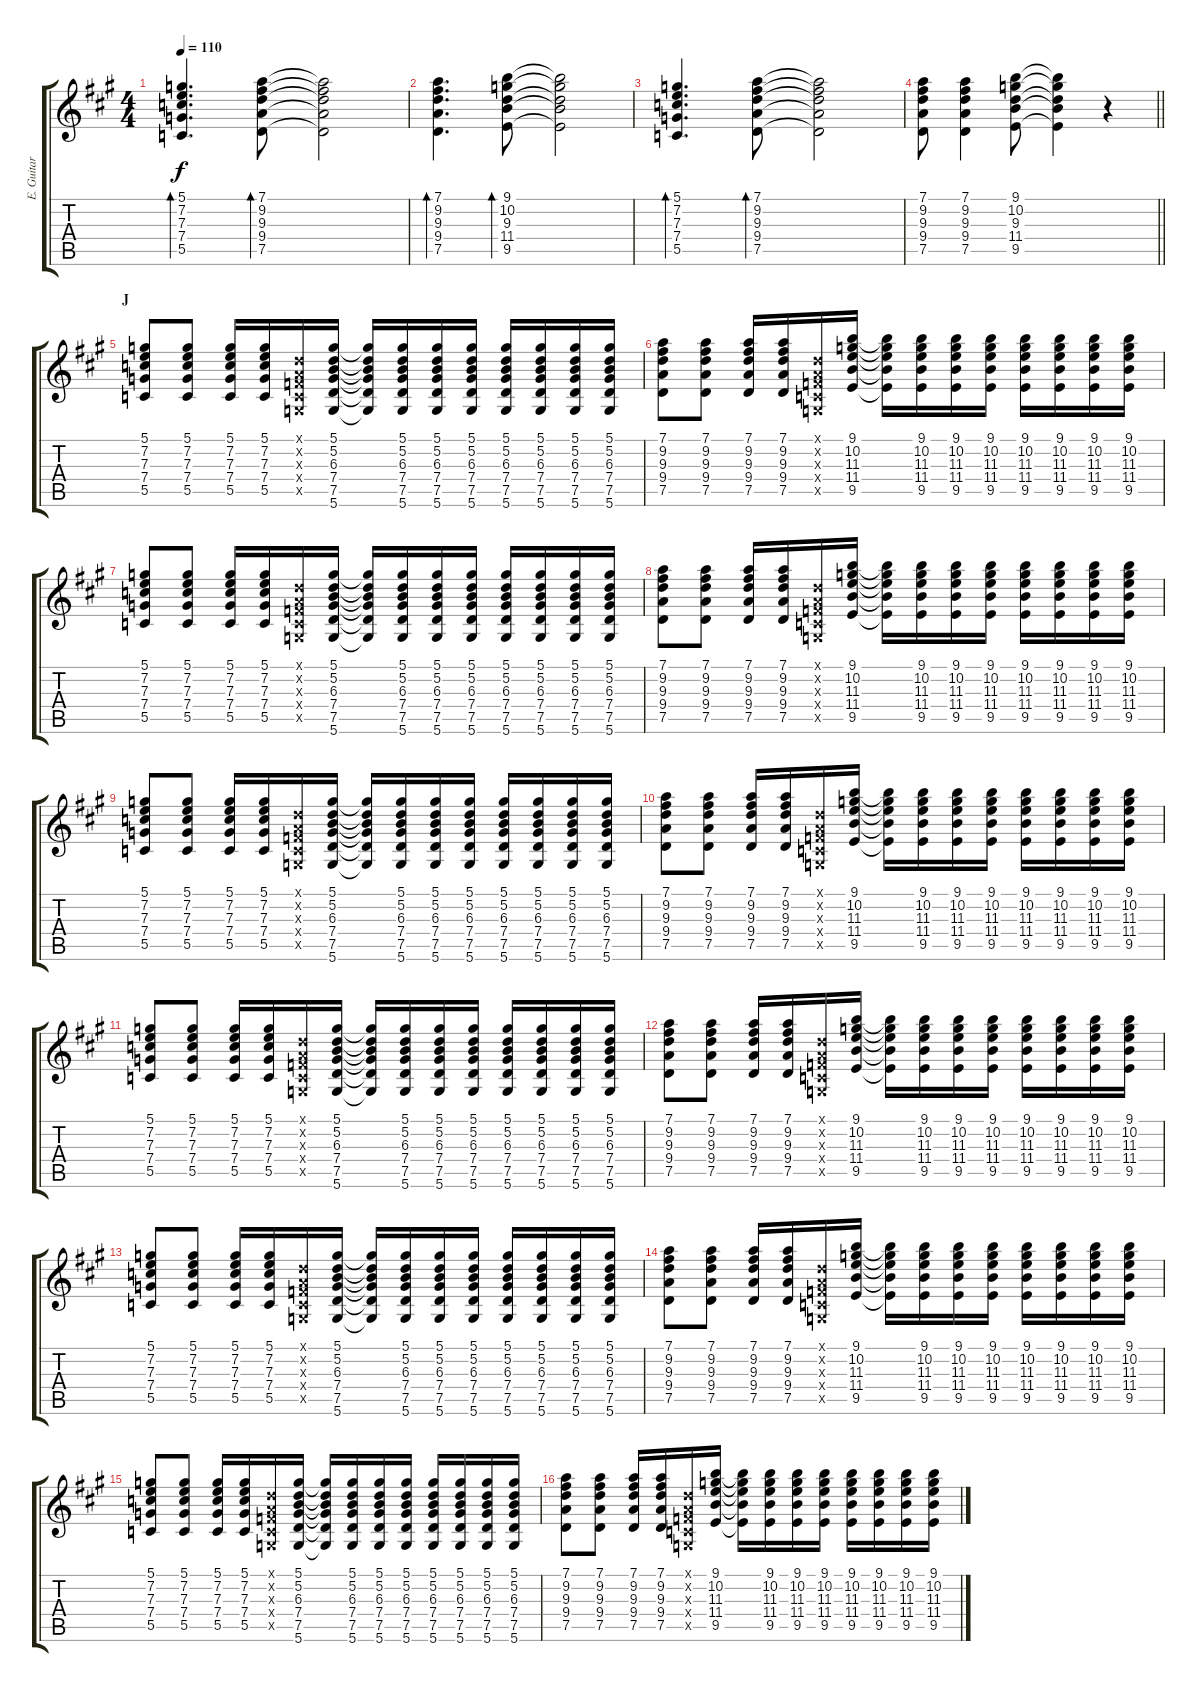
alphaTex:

\track ("E. Guitar II" "E. Guitar ") {instrument overdrivenguitar}
\staff {score tabs}
\tuning (D4 A3 F3 C3 G2 D2) {hide}
\ts (4 4)
\tempo 110
\clef g2
\ks a
(5.1 7.2 7.3 7.4 5.5).4{d bd 120 dy f} (7.1 9.2 9.3 9.4 7.5).8{bd 120} (7.1{t} 9.2{t} 9.3{t} 9.4{t} 7.5{t}).2 |
(7.1 9.2 9.3 9.4 7.5).4{d bd 120} (9.1 10.2 9.3 11.4 9.5).8{bd 120} (9.1{t} 10.2{t} 9.3{t} 11.4{t} 9.5{t}).2 |
(5.1 7.2 7.3 7.4 5.5).4{d bd 120} (7.1 9.2 9.3 9.4 7.5).8{bd 120} (7.1{t} 9.2{t} 9.3{t} 9.4{t} 7.5{t}).2 |
\barLineRight lightlight
(7.1 9.2 9.3 9.4 7.5).8 (7.1 9.2 9.3 9.4 7.5).4 (9.1 10.2 9.3 11.4 9.5).8 (9.1{t} 10.2{t} 9.3{t} 11.4{t} 9.5{t}).4 r.4 |
\section ("" "J")
(5.1 7.2 7.3 7.4 5.5).8 (5.1 7.2 7.3 7.4 5.5).8 (5.1 7.2 7.3 7.4 5.5).16 (5.1 7.2 7.3 7.4 5.5).16 (0.1{x} 0.2{x} 0.3{x} 0.4{x} 0.5{x}).16 (5.1 5.2 6.3 7.4 7.5 5.6).16 (5.1{t} 5.2{t} 6.3{t} 7.4{t} 7.5{t} 5.6{t}).16 (5.1 5.2 6.3 7.4 7.5 5.6).16 (5.1 5.2 6.3 7.4 7.5 5.6).16 (5.1 5.2 6.3 7.4 7.5 5.6).16 (5.1 5.2 6.3 7.4 7.5 5.6).16 (5.1 5.2 6.3 7.4 7.5 5.6).16 (5.1 5.2 6.3 7.4 7.5 5.6).16 (5.1 5.2 6.3 7.4 7.5 5.6).16 |
(7.1 9.2 9.3 9.4 7.5).8 (7.1 9.2 9.3 9.4 7.5).8 (7.1 9.2 9.3 9.4 7.5).16 (7.1 9.2 9.3 9.4 7.5).16 (0.1{x} 0.2{x} 0.3{x} 0.4{x} 0.5{x}).16 (9.1 10.2 11.3 11.4 9.5).16 (9.1{t} 10.2{t} 11.3{t} 11.4{t} 9.5{t}).16 (9.1 10.2 11.3 11.4 9.5).16 (9.1 10.2 11.3 11.4 9.5).16 (9.1 10.2 11.3 11.4 9.5).16 (9.1 10.2 11.3 11.4 9.5).16 (9.1 10.2 11.3 11.4 9.5).16 (9.1 10.2 11.3 11.4 9.5).16 (9.1 10.2 11.3 11.4 9.5).16 |
(5.1 7.2 7.3 7.4 5.5).8 (5.1 7.2 7.3 7.4 5.5).8 (5.1 7.2 7.3 7.4 5.5).16 (5.1 7.2 7.3 7.4 5.5).16 (0.1{x} 0.2{x} 0.3{x} 0.4{x} 0.5{x}).16 (5.1 5.2 6.3 7.4 7.5 5.6).16 (5.1{t} 5.2{t} 6.3{t} 7.4{t} 7.5{t} 5.6{t}).16 (5.1 5.2 6.3 7.4 7.5 5.6).16 (5.1 5.2 6.3 7.4 7.5 5.6).16 (5.1 5.2 6.3 7.4 7.5 5.6).16 (5.1 5.2 6.3 7.4 7.5 5.6).16 (5.1 5.2 6.3 7.4 7.5 5.6).16 (5.1 5.2 6.3 7.4 7.5 5.6).16 (5.1 5.2 6.3 7.4 7.5 5.6).16 |
(7.1 9.2 9.3 9.4 7.5).8 (7.1 9.2 9.3 9.4 7.5).8 (7.1 9.2 9.3 9.4 7.5).16 (7.1 9.2 9.3 9.4 7.5).16 (0.1{x} 0.2{x} 0.3{x} 0.4{x} 0.5{x}).16 (9.1 10.2 11.3 11.4 9.5).16 (9.1{t} 10.2{t} 11.3{t} 11.4{t} 9.5{t}).16 (9.1 10.2 11.3 11.4 9.5).16 (9.1 10.2 11.3 11.4 9.5).16 (9.1 10.2 11.3 11.4 9.5).16 (9.1 10.2 11.3 11.4 9.5).16 (9.1 10.2 11.3 11.4 9.5).16 (9.1 10.2 11.3 11.4 9.5).16 (9.1 10.2 11.3 11.4 9.5).16 |
(5.1 7.2 7.3 7.4 5.5).8 (5.1 7.2 7.3 7.4 5.5).8 (5.1 7.2 7.3 7.4 5.5).16 (5.1 7.2 7.3 7.4 5.5).16 (0.1{x} 0.2{x} 0.3{x} 0.4{x} 0.5{x}).16 (5.1 5.2 6.3 7.4 7.5 5.6).16 (5.1{t} 5.2{t} 6.3{t} 7.4{t} 7.5{t} 5.6{t}).16 (5.1 5.2 6.3 7.4 7.5 5.6).16 (5.1 5.2 6.3 7.4 7.5 5.6).16 (5.1 5.2 6.3 7.4 7.5 5.6).16 (5.1 5.2 6.3 7.4 7.5 5.6).16 (5.1 5.2 6.3 7.4 7.5 5.6).16 (5.1 5.2 6.3 7.4 7.5 5.6).16 (5.1 5.2 6.3 7.4 7.5 5.6).16 |
(7.1 9.2 9.3 9.4 7.5).8 (7.1 9.2 9.3 9.4 7.5).8 (7.1 9.2 9.3 9.4 7.5).16 (7.1 9.2 9.3 9.4 7.5).16 (0.1{x} 0.2{x} 0.3{x} 0.4{x} 0.5{x}).16 (9.1 10.2 11.3 11.4 9.5).16 (9.1{t} 10.2{t} 11.3{t} 11.4{t} 9.5{t}).16 (9.1 10.2 11.3 11.4 9.5).16 (9.1 10.2 11.3 11.4 9.5).16 (9.1 10.2 11.3 11.4 9.5).16 (9.1 10.2 11.3 11.4 9.5).16 (9.1 10.2 11.3 11.4 9.5).16 (9.1 10.2 11.3 11.4 9.5).16 (9.1 10.2 11.3 11.4 9.5).16 |
(5.1 7.2 7.3 7.4 5.5).8 (5.1 7.2 7.3 7.4 5.5).8 (5.1 7.2 7.3 7.4 5.5).16 (5.1 7.2 7.3 7.4 5.5).16 (0.1{x} 0.2{x} 0.3{x} 0.4{x} 0.5{x}).16 (5.1 5.2 6.3 7.4 7.5 5.6).16 (5.1{t} 5.2{t} 6.3{t} 7.4{t} 7.5{t} 5.6{t}).16 (5.1 5.2 6.3 7.4 7.5 5.6).16 (5.1 5.2 6.3 7.4 7.5 5.6).16 (5.1 5.2 6.3 7.4 7.5 5.6).16 (5.1 5.2 6.3 7.4 7.5 5.6).16 (5.1 5.2 6.3 7.4 7.5 5.6).16 (5.1 5.2 6.3 7.4 7.5 5.6).16 (5.1 5.2 6.3 7.4 7.5 5.6).16 |
(7.1 9.2 9.3 9.4 7.5).8 (7.1 9.2 9.3 9.4 7.5).8 (7.1 9.2 9.3 9.4 7.5).16 (7.1 9.2 9.3 9.4 7.5).16 (0.1{x} 0.2{x} 0.3{x} 0.4{x} 0.5{x}).16 (9.1 10.2 11.3 11.4 9.5).16 (9.1{t} 10.2{t} 11.3{t} 11.4{t} 9.5{t}).16 (9.1 10.2 11.3 11.4 9.5).16 (9.1 10.2 11.3 11.4 9.5).16 (9.1 10.2 11.3 11.4 9.5).16 (9.1 10.2 11.3 11.4 9.5).16 (9.1 10.2 11.3 11.4 9.5).16 (9.1 10.2 11.3 11.4 9.5).16 (9.1 10.2 11.3 11.4 9.5).16 |
(5.1 7.2 7.3 7.4 5.5).8 (5.1 7.2 7.3 7.4 5.5).8 (5.1 7.2 7.3 7.4 5.5).16 (5.1 7.2 7.3 7.4 5.5).16 (0.1{x} 0.2{x} 0.3{x} 0.4{x} 0.5{x}).16 (5.1 5.2 6.3 7.4 7.5 5.6).16 (5.1{t} 5.2{t} 6.3{t} 7.4{t} 7.5{t} 5.6{t}).16 (5.1 5.2 6.3 7.4 7.5 5.6).16 (5.1 5.2 6.3 7.4 7.5 5.6).16 (5.1 5.2 6.3 7.4 7.5 5.6).16 (5.1 5.2 6.3 7.4 7.5 5.6).16 (5.1 5.2 6.3 7.4 7.5 5.6).16 (5.1 5.2 6.3 7.4 7.5 5.6).16 (5.1 5.2 6.3 7.4 7.5 5.6).16 |
(7.1 9.2 9.3 9.4 7.5).8 (7.1 9.2 9.3 9.4 7.5).8 (7.1 9.2 9.3 9.4 7.5).16 (7.1 9.2 9.3 9.4 7.5).16 (0.1{x} 0.2{x} 0.3{x} 0.4{x} 0.5{x}).16 (9.1 10.2 11.3 11.4 9.5).16 (9.1{t} 10.2{t} 11.3{t} 11.4{t} 9.5{t}).16 (9.1 10.2 11.3 11.4 9.5).16 (9.1 10.2 11.3 11.4 9.5).16 (9.1 10.2 11.3 11.4 9.5).16 (9.1 10.2 11.3 11.4 9.5).16 (9.1 10.2 11.3 11.4 9.5).16 (9.1 10.2 11.3 11.4 9.5).16 (9.1 10.2 11.3 11.4 9.5).16 |
(5.1 7.2 7.3 7.4 5.5).8 (5.1 7.2 7.3 7.4 5.5).8 (5.1 7.2 7.3 7.4 5.5).16 (5.1 7.2 7.3 7.4 5.5).16 (0.1{x} 0.2{x} 0.3{x} 0.4{x} 0.5{x}).16 (5.1 5.2 6.3 7.4 7.5 5.6).16 (5.1{t} 5.2{t} 6.3{t} 7.4{t} 7.5{t} 5.6{t}).16 (5.1 5.2 6.3 7.4 7.5 5.6).16 (5.1 5.2 6.3 7.4 7.5 5.6).16 (5.1 5.2 6.3 7.4 7.5 5.6).16 (5.1 5.2 6.3 7.4 7.5 5.6).16 (5.1 5.2 6.3 7.4 7.5 5.6).16 (5.1 5.2 6.3 7.4 7.5 5.6).16 (5.1 5.2 6.3 7.4 7.5 5.6).16 |
(7.1 9.2 9.3 9.4 7.5).8 (7.1 9.2 9.3 9.4 7.5).8 (7.1 9.2 9.3 9.4 7.5).16 (7.1 9.2 9.3 9.4 7.5).16 (0.1{x} 0.2{x} 0.3{x} 0.4{x} 0.5{x}).16 (9.1 10.2 11.3 11.4 9.5).16 (9.1{t} 10.2{t} 11.3{t} 11.4{t} 9.5{t}).16 (9.1 10.2 11.3 11.4 9.5).16 (9.1 10.2 11.3 11.4 9.5).16 (9.1 10.2 11.3 11.4 9.5).16 (9.1 10.2 11.3 11.4 9.5).16 (9.1 10.2 11.3 11.4 9.5).16 (9.1 10.2 11.3 11.4 9.5).16 (9.1 10.2 11.3 11.4 9.5).16
